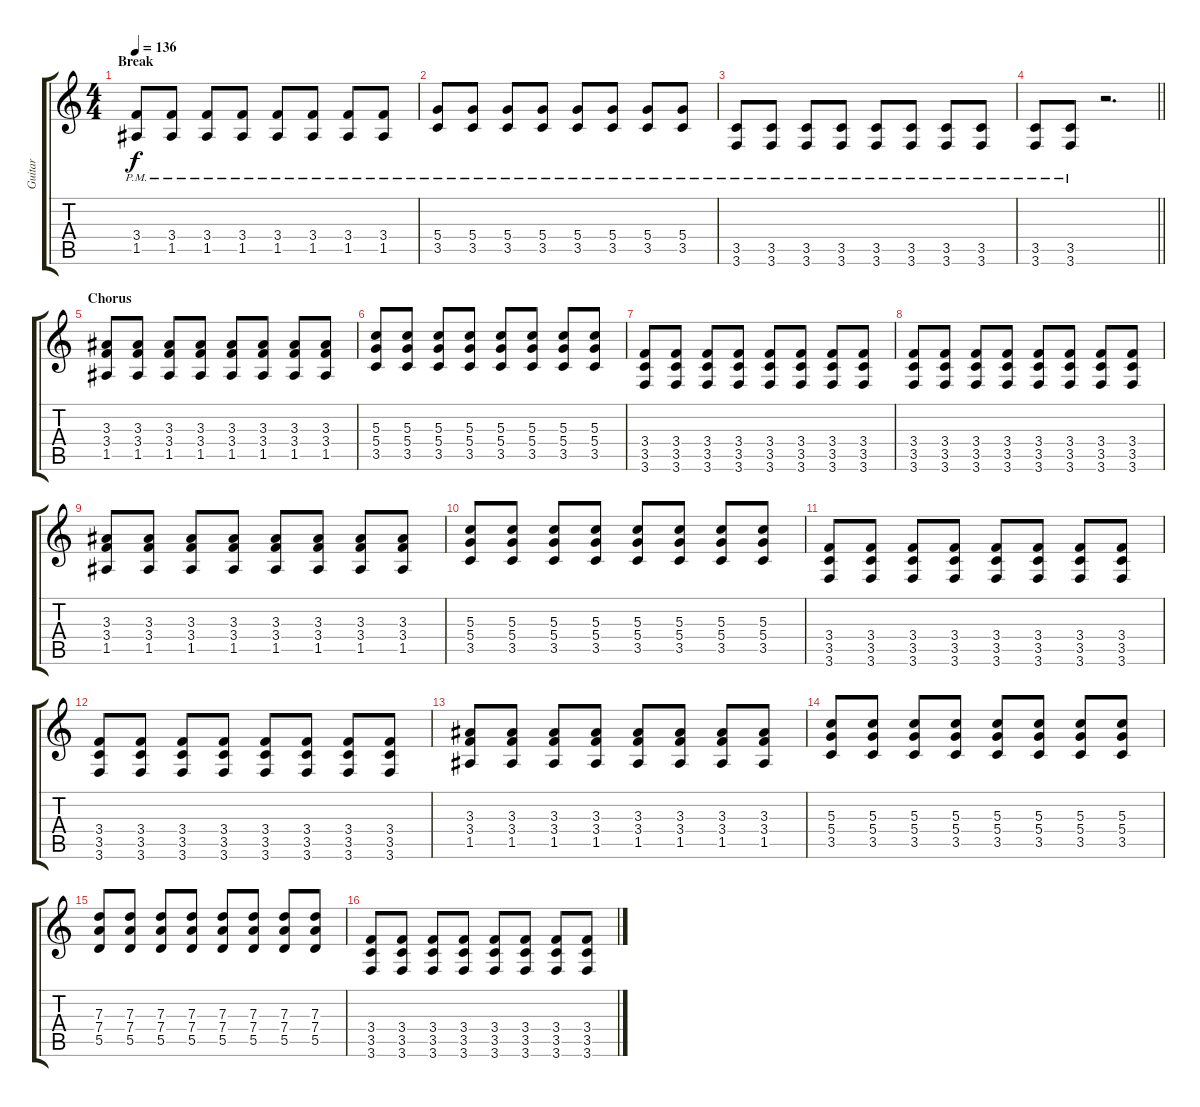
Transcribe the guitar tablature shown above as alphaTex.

\track ("Guitar" "Guitar") {instrument overdrivenguitar}
\staff {score tabs}
\tuning (E4 B3 G3 D3 A2 D2) {hide}
\ts (4 4)
\section ("" "Break")
\tempo 136
\clef g2
\ks c
(3.4{pm} 1.5{pm}).8{dy f instrument overdrivenguitar} (3.4{pm} 1.5{pm}).8 (3.4{pm} 1.5{pm}).8 (3.4{pm} 1.5{pm}).8 (3.4{pm} 1.5{pm}).8 (3.4{pm} 1.5{pm}).8 (3.4{pm} 1.5{pm}).8 (3.4{pm} 1.5{pm}).8 |
(5.4{pm} 3.5{pm}).8 (5.4{pm} 3.5{pm}).8 (5.4{pm} 3.5{pm}).8 (5.4{pm} 3.5{pm}).8 (5.4{pm} 3.5{pm}).8 (5.4{pm} 3.5{pm}).8 (5.4{pm} 3.5{pm}).8 (5.4{pm} 3.5{pm}).8 |
(3.5{pm} 3.6{pm}).8 (3.5{pm} 3.6{pm}).8 (3.5{pm} 3.6{pm}).8 (3.5{pm} 3.6{pm}).8 (3.5{pm} 3.6{pm}).8 (3.5{pm} 3.6{pm}).8 (3.5{pm} 3.6{pm}).8 (3.5{pm} 3.6{pm}).8 |
\barLineRight lightlight
(3.5{pm} 3.6{pm}).8 (3.5{pm} 3.6{pm}).8 r.2{d} |
\section ("" "Chorus")
(3.3 3.4 1.5).8{instrument overdrivenguitar} (3.3 3.4 1.5).8 (3.3 3.4 1.5).8 (3.3 3.4 1.5).8 (3.3 3.4 1.5).8 (3.3 3.4 1.5).8 (3.3 3.4 1.5).8 (3.3 3.4 1.5).8 |
(5.3 5.4 3.5).8 (5.3 5.4 3.5).8 (5.3 5.4 3.5).8 (5.3 5.4 3.5).8 (5.3 5.4 3.5).8 (5.3 5.4 3.5).8 (5.3 5.4 3.5).8 (5.3 5.4 3.5).8 |
(3.4 3.5 3.6).8 (3.4 3.5 3.6).8 (3.4 3.5 3.6).8 (3.4 3.5 3.6).8 (3.4 3.5 3.6).8 (3.4 3.5 3.6).8 (3.4 3.5 3.6).8 (3.4 3.5 3.6).8 |
(3.4 3.5 3.6).8 (3.4 3.5 3.6).8 (3.4 3.5 3.6).8 (3.4 3.5 3.6).8 (3.4 3.5 3.6).8 (3.4 3.5 3.6).8 (3.4 3.5 3.6).8 (3.4 3.5 3.6).8 |
(3.3 3.4 1.5).8 (3.3 3.4 1.5).8 (3.3 3.4 1.5).8 (3.3 3.4 1.5).8 (3.3 3.4 1.5).8 (3.3 3.4 1.5).8 (3.3 3.4 1.5).8 (3.3 3.4 1.5).8 |
(5.3 5.4 3.5).8 (5.3 5.4 3.5).8 (5.3 5.4 3.5).8 (5.3 5.4 3.5).8 (5.3 5.4 3.5).8 (5.3 5.4 3.5).8 (5.3 5.4 3.5).8 (5.3 5.4 3.5).8 |
(3.4 3.5 3.6).8 (3.4 3.5 3.6).8 (3.4 3.5 3.6).8 (3.4 3.5 3.6).8 (3.4 3.5 3.6).8 (3.4 3.5 3.6).8 (3.4 3.5 3.6).8 (3.4 3.5 3.6).8 |
(3.4 3.5 3.6).8 (3.4 3.5 3.6).8 (3.4 3.5 3.6).8 (3.4 3.5 3.6).8 (3.4 3.5 3.6).8 (3.4 3.5 3.6).8 (3.4 3.5 3.6).8 (3.4 3.5 3.6).8 |
(3.3 3.4 1.5).8 (3.3 3.4 1.5).8 (3.3 3.4 1.5).8 (3.3 3.4 1.5).8 (3.3 3.4 1.5).8 (3.3 3.4 1.5).8 (3.3 3.4 1.5).8 (3.3 3.4 1.5).8 |
(5.3 5.4 3.5).8 (5.3 5.4 3.5).8 (5.3 5.4 3.5).8 (5.3 5.4 3.5).8 (5.3 5.4 3.5).8 (5.3 5.4 3.5).8 (5.3 5.4 3.5).8 (5.3 5.4 3.5).8 |
(7.3 7.4 5.5).8 (7.3 7.4 5.5).8 (7.3 7.4 5.5).8 (7.3 7.4 5.5).8 (7.3 7.4 5.5).8 (7.3 7.4 5.5).8 (7.3 7.4 5.5).8 (7.3 7.4 5.5).8 |
(3.4 3.5 3.6).8 (3.4 3.5 3.6).8 (3.4 3.5 3.6).8 (3.4 3.5 3.6).8 (3.4 3.5 3.6).8 (3.4 3.5 3.6).8 (3.4 3.5 3.6).8 (3.4 3.5 3.6).8
